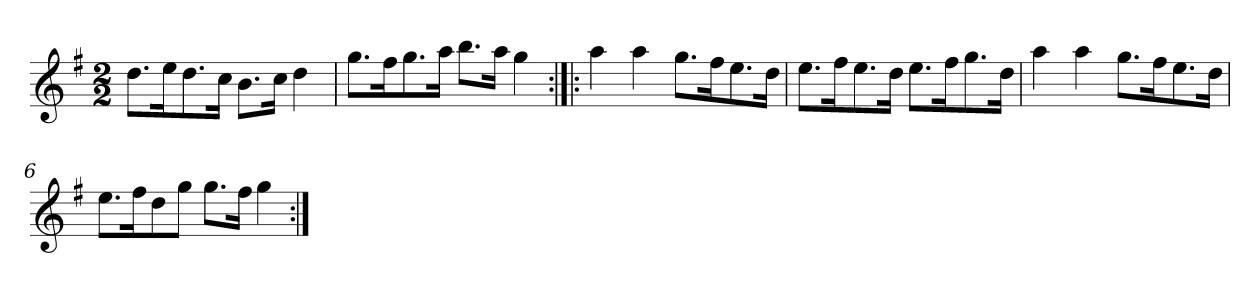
**kern
*part1
*staff1
*clefG2
*k[f#]
*G:
*M2/2
*MM120
=1
8.dd\L
16ee\K
8.dd\
16cc\Jk
8.b\L
16cc\Jk
4dd
=2
8.gg\L
16ff#\K
8.gg\
16aa\Jk
8.bb\L
16aa\Jk
4gg
=3:|!|:
4aa
4aa
8.gg\L
16ff#\K
8.ee\
16dd\Jk
=4
8.ee\L
16ff#\K
8.ee\
16dd\Jk
8.ee\L
16ff#\K
8.gg\
16dd\Jk
=5
4aa
4aa
8.gg\L
16ff#\K
8.ee\
16dd\Jk
=6
8.ee\L
16ff#\K
8dd\
8gg\J
8.gg\L
16ff#\Jk
4gg
=:|!
*-
